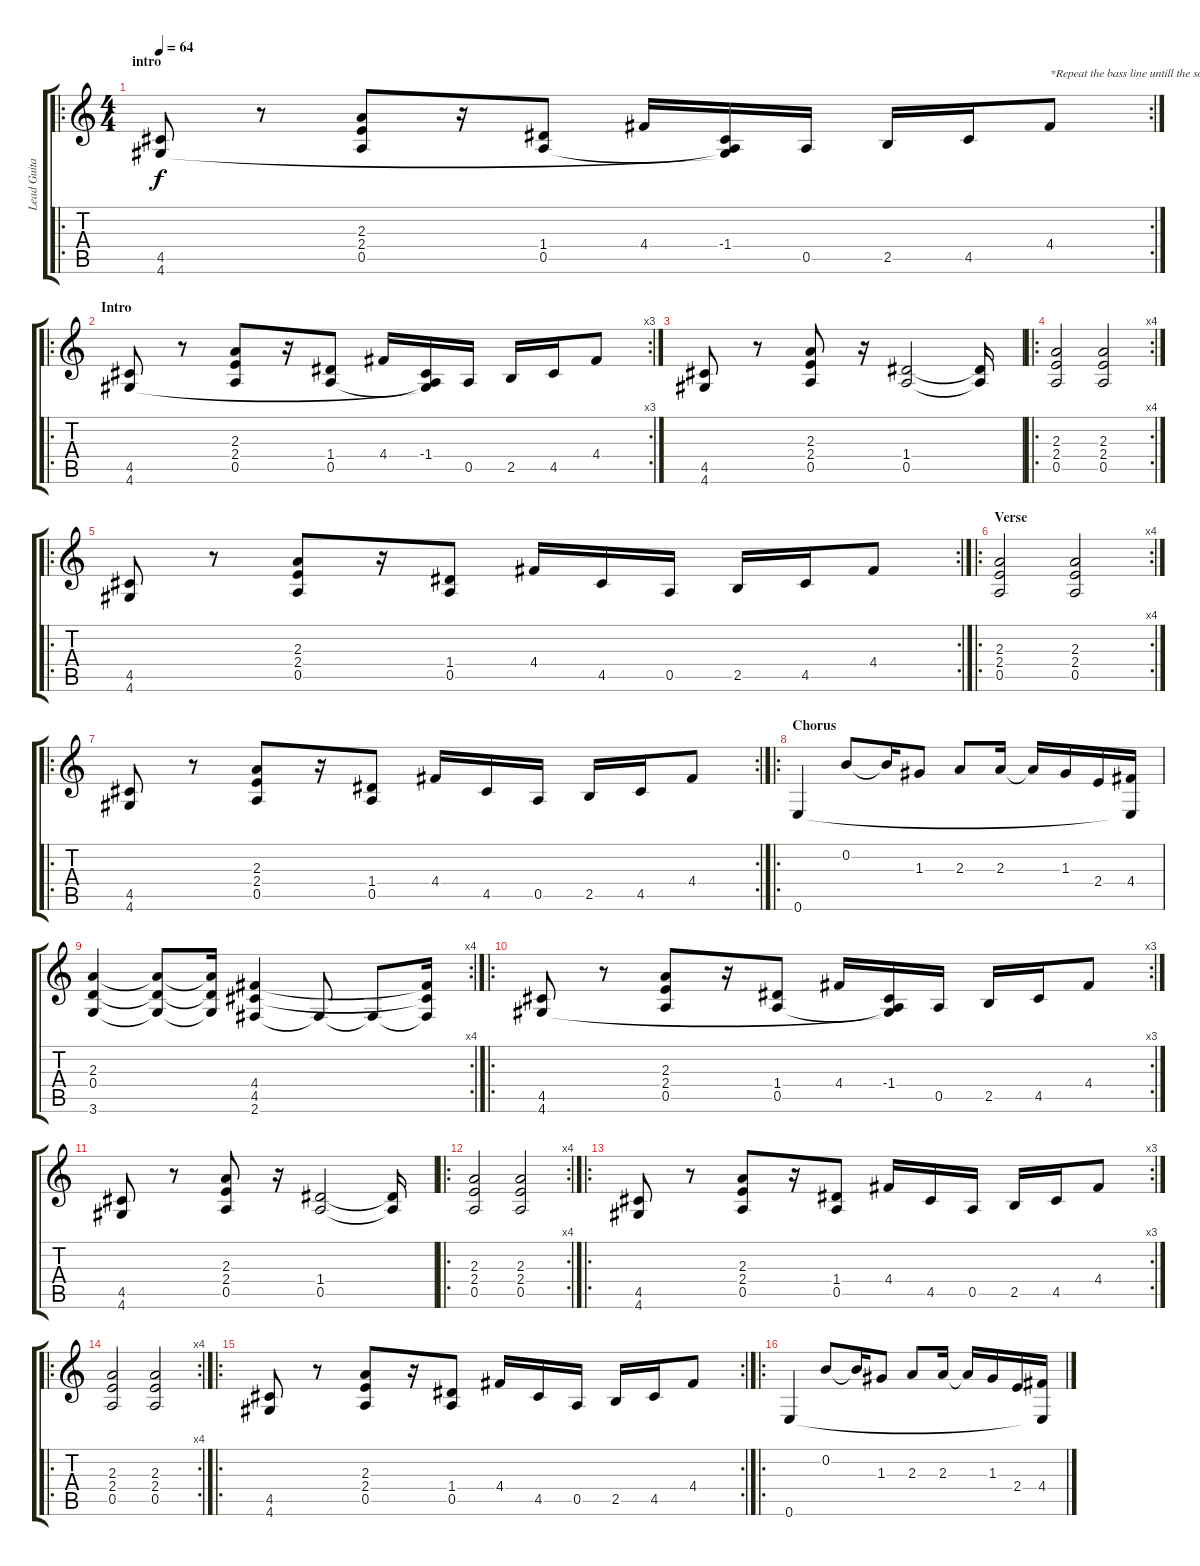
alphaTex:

\track ("Lead Guitar" "Lead Guita") {instrument distortionguitar}
\staff {score tabs}
\tuning (E4 B3 G3 D3 A2 E2) {hide}
\ro
\rc 2
\ts (4 4)
\section ("" "intro")
\tempo 64
\clef g2
\ks c
(4.5 4.6).8{dy f instrument distortionguitar} r.8 (2.3 2.4 0.5).8 r.16 (1.4 0.5).8 4.4.16 (-1.4 0.5{t} 4.6{t}).16 0.5.16 2.5.16 4.5.16 4.4.8{txt "*Repeat the bass line untill the song is over.* "} |
\ro
\rc 3
\section ("" "Intro")
(4.5 4.6).8 r.8 (2.3 2.4 0.5).8 r.16 (1.4 0.5).8 4.4.16 (-1.4 0.5{t} 4.6{t}).16 0.5.16 2.5.16 4.5.16 4.4.8 |
(4.5 4.6).8 r.8 (2.3 2.4 0.5).8 r.16 (1.4 0.5).2 (1.4{t} 0.5{t}).16 |
\ro
\rc 4
(2.3 2.4 0.5).2 (2.3 2.4 0.5).2 |
\ro
\rc 2
(4.5 4.6).8 r.8 (2.3 2.4 0.5).8 r.16 (1.4 0.5).8 4.4.16 4.5.16 0.5.16 2.5.16 4.5.16 4.4.8 |
\ro
\rc 4
\section ("" "Verse")
(2.3 2.4 0.5).2 (2.3 2.4 0.5).2 |
\ro
\rc 2
(4.5 4.6).8 r.8 (2.3 2.4 0.5).8 r.16 (1.4 0.5).8 4.4.16 4.5.16 0.5.16 2.5.16 4.5.16 4.4.8 |
\ro
\section ("" "Chorus")
0.6.4 0.2.8 0.2{t}.16 1.3.8 2.3.8 2.3.16 2.3{t}.16 1.3.16 2.4.16 (4.4 0.6{t}).16 |
\rc 4
(2.3 0.4 3.6).4 (2.3{t} 0.4{t} 3.6{t}).8 (2.3{t} 0.4{t} 3.6{t}).16 (4.4 4.5 2.6).4 2.6{t}.8 2.6{t}.8 (4.4{t} 4.5{t} 2.6{t}).16 |
\ro
\rc 3
(4.5 4.6).8 r.8 (2.3 2.4 0.5).8 r.16 (1.4 0.5).8 4.4.16 (-1.4 0.5{t} 4.6{t}).16 0.5.16 2.5.16 4.5.16 4.4.8 |
(4.5 4.6).8 r.8 (2.3 2.4 0.5).8 r.16 (1.4 0.5).2 (1.4{t} 0.5{t}).16 |
\ro
\rc 4
(2.3 2.4 0.5).2 (2.3 2.4 0.5).2 |
\ro
\rc 3
(4.5 4.6).8 r.8 (2.3 2.4 0.5).8 r.16 (1.4 0.5).8 4.4.16 4.5.16 0.5.16 2.5.16 4.5.16 4.4.8 |
\ro
\rc 4
(2.3 2.4 0.5).2 (2.3 2.4 0.5).2 |
\ro
\rc 2
(4.5 4.6).8 r.8 (2.3 2.4 0.5).8 r.16 (1.4 0.5).8 4.4.16 4.5.16 0.5.16 2.5.16 4.5.16 4.4.8 |
\ro
0.6.4 0.2.8 0.2{t}.16 1.3.8 2.3.8 2.3.16 2.3{t}.16 1.3.16 2.4.16 (4.4 0.6{t}).16
